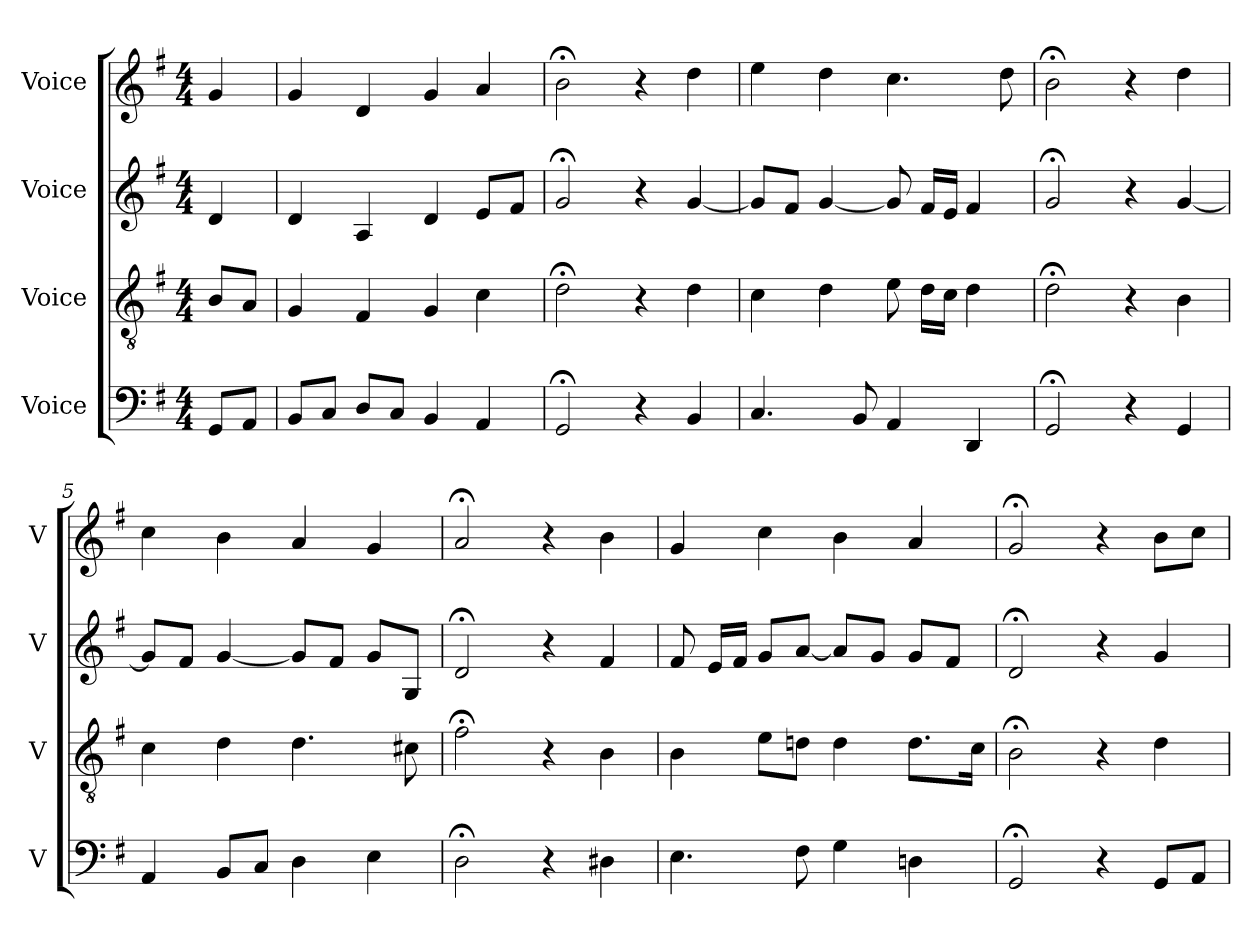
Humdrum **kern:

**kern	**kern	**kern	**kern
*part4	*part3	*part2	*part1
*staff4	*staff3	*staff2	*staff1
*I"Voice	*I"Voice	*I"Voice	*I"Voice
*I'V	*I'V	*I'V	*I'V
*clefF4	*clefGv2	*clefG2	*clefG2
*k[f#]	*k[f#]	*k[f#]	*k[f#]
*M4/4	*M4/4	*M4/4	*M4/4
*MM100	*MM100	*MM100	*MM100
=	=	=	=
8GG/L	8B/L	4d/	4g/
8AA/J	8A/J	.	.
=1	=1	=1	=1
8BB/L	4G/	4d/	4g/
8C/J	.	.	.
8D/L	4F#/	4A/	4d/
8C/J	.	.	.
4BB/	4G/	4d/	4g/
4AA/	4c\	8e/L	4a/
.	.	8f#/J	.
=2	=2	=2	=2
2GG;/	2d;\	2g;/	2b;\
4r	4r	4r	4r
4BB/	4d\	[4g/	4dd\
=3	=3	=3	=3
4.C/	4c\	8g/L]	4ee\
.	.	8f#/J	.
.	4d\	[4g/	4dd\
8BB/	.	.	.
4AA/	8e\	8g/]	4.cc\
.	16d\LL	16f#/LL	.
.	16c\JJ	16e/JJ	.
4DD/	4d\	4f#/	.
.	.	.	8dd\
=4	=4	=4	=4
2GG;/	2d;\	2g;/	2b;\
4r	4r	4r	4r
4GG/	4B\	[4g/	4dd\
!!LO:LB:g=z
=5	=5	=5	=5
4AA/	4c\	8g/L]	4cc\
.	.	8f#/J	.
8BB/L	4d\	[4g/	4b\
8C/J	.	.	.
4D\	4.d\	8g/L]	4a/
.	.	8f#/J	.
4E\	.	8g/L	4g/
.	8c#X\	8G/J	.
=6	=6	=6	=6
2D;\	2f#;\	2d;/	2a;/
4r	4r	4r	4r
4D#X\	4B\	4f#/	4b\
=7	=7	=7	=7
4.E\	4B\	8f#/	4g/
.	.	16e/LL	.
.	.	16f#/JJ	.
.	8e\L	8g/L	4cc\
8F#\	8dn\J	[8a/J	.
4G\	4d\	8a/L]	4b\
.	.	8g/J	.
4Dn\	8.d\L	8g/L	4a/
.	.	8f#/J	.
.	16c\Jk	.	.
=8	=8	=8	=8
2GG;/	2B;\	2d;/	2g;/
4r	4r	4r	4r
8GG/L	4d\	4g/	8b\L
8AA/J	.	.	8cc\J
=	=	=	=
*-	*-	*-	*-
